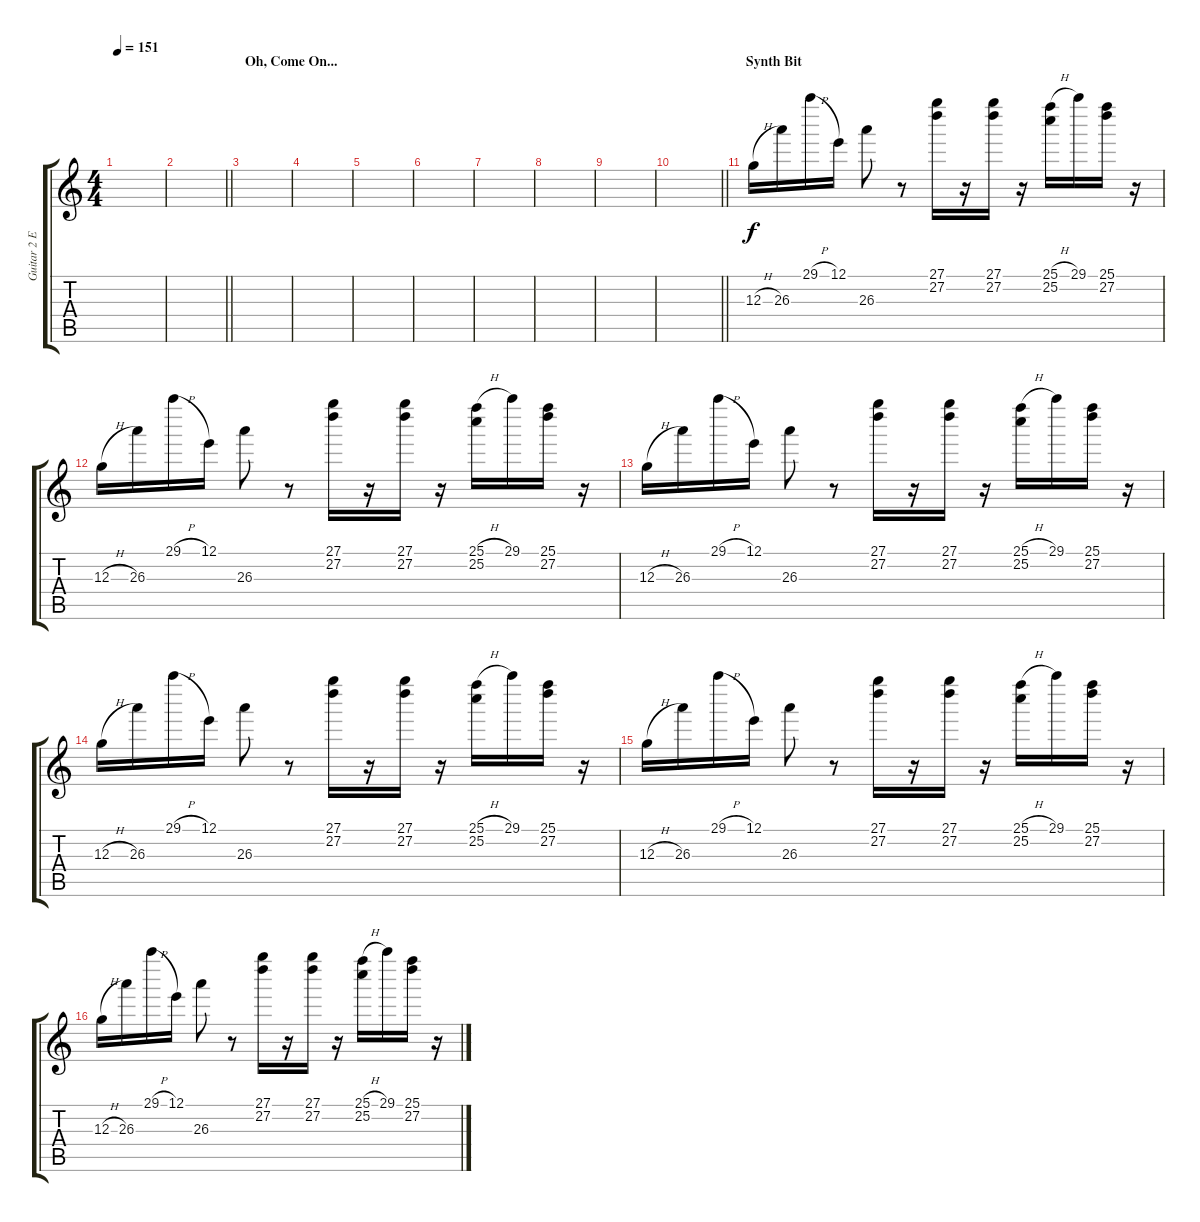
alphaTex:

\track ("Guitar 2 Effects" "Guitar 2 E") {instrument electricguitarclean}
\staff {score tabs}
\tuning (E4 B3 G3 D3 A2 E2) {hide}
\ts (4 4)
\tempo 151
\clef g2
\ks c
|
\barLineRight lightlight
|
\section ("" "Oh, Come On...")
|
|
|
|
|
|
|
\barLineRight lightlight
|
\section ("" "Synth Bit")
12.3{h}.16 26.3.16 29.1{h}.16 12.1.16 26.3.8 r.8 (27.1 27.2).16 r.16 (27.1 27.2).16 r.16 (25.1{h} 25.2).16 29.1.16 (25.1 27.2).16 r.16 |
12.3{h}.16 26.3.16 29.1{h}.16 12.1.16 26.3.8 r.8 (27.1 27.2).16 r.16 (27.1 27.2).16 r.16 (25.1{h} 25.2).16 29.1.16 (25.1 27.2).16 r.16 |
12.3{h}.16 26.3.16 29.1{h}.16 12.1.16 26.3.8 r.8 (27.1 27.2).16 r.16 (27.1 27.2).16 r.16 (25.1{h} 25.2).16 29.1.16 (25.1 27.2).16 r.16 |
12.3{h}.16 26.3.16 29.1{h}.16 12.1.16 26.3.8 r.8 (27.1 27.2).16 r.16 (27.1 27.2).16 r.16 (25.1{h} 25.2).16 29.1.16 (25.1 27.2).16 r.16 |
12.3{h}.16 26.3.16 29.1{h}.16 12.1.16 26.3.8 r.8 (27.1 27.2).16 r.16 (27.1 27.2).16 r.16 (25.1{h} 25.2).16 29.1.16 (25.1 27.2).16 r.16 |
12.3{h}.16 26.3.16 29.1{h}.16 12.1.16 26.3.8 r.8 (27.1 27.2).16 r.16 (27.1 27.2).16 r.16 (25.1{h} 25.2).16 29.1.16 (25.1 27.2).16 r.16
